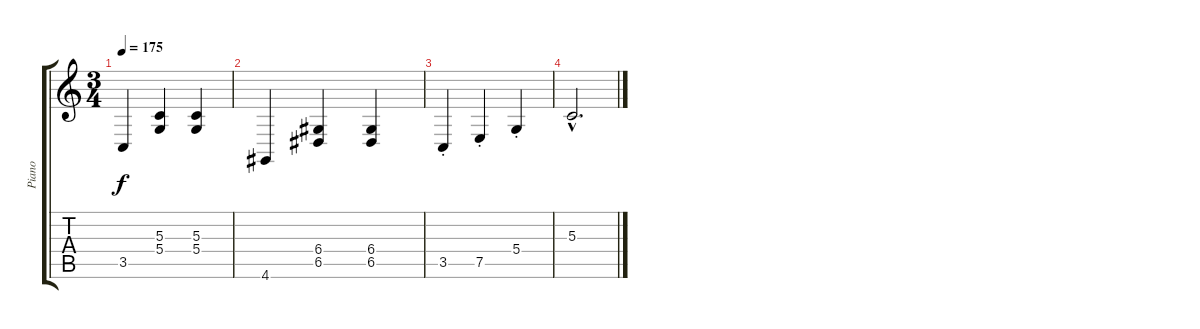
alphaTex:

\track ("Piano" "Piano") {instrument acousticgrandpiano}
\staff {score tabs}
\tuning (E4 B3 G3 D3 A2 E2) {hide}
\ts (3 4)
\tempo 175
\clef g2
\ks c
3.5.4{dy f} (5.3 5.4).4 (5.3 5.4).4 |
4.6.4 (6.4 6.5).4 (6.4 6.5).4 |
3.5{st}.4 7.5{st}.4 5.4{st}.4 |
5.3{hac}.2{d}
